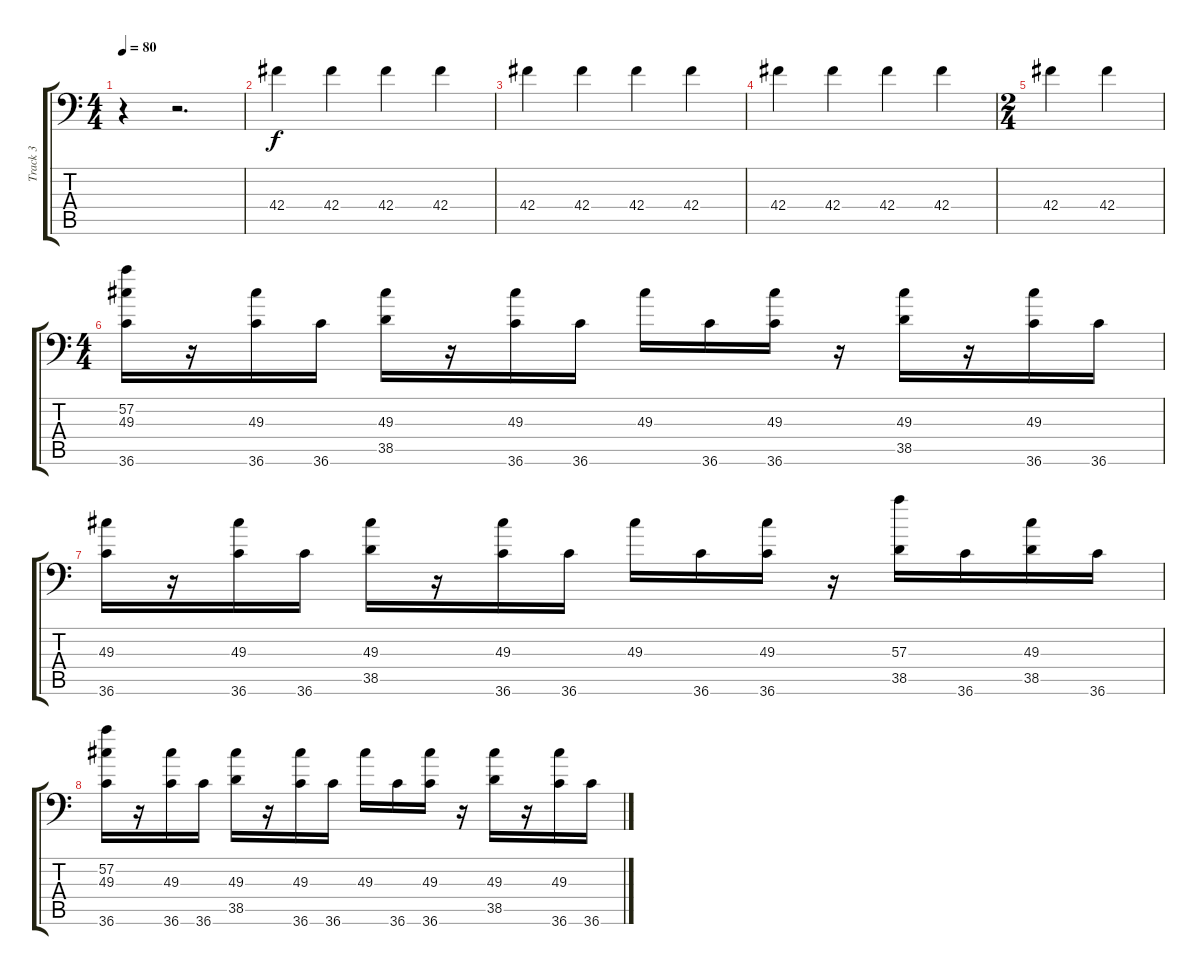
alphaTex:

\track ("Track 3" "Track 3") {instrument acousticgrandpiano}
\staff {score tabs}
\tuning (C-1 C-1 C-1 C-1 C-1 C-1) {hide}
\ts (4 4)
\tempo 80
\clef f4
\ks c
r.4{dy f} r.2{d} |
42.4.4 42.4.4 42.4.4 42.4.4 |
42.4.4 42.4.4 42.4.4 42.4.4 |
42.4.4 42.4.4 42.4.4 42.4.4 |
\ts (2 4)
42.4.4 42.4.4 |
\ts (4 4)
(57.2 49.3 36.6).16 r.16 (49.3 36.6).16 36.6.16 (49.3 38.5).16 r.16 (49.3 36.6).16 36.6.16 49.3.16 36.6.16 (49.3 36.6).16 r.16 (49.3 38.5).16 r.16 (49.3 36.6).16 36.6.16 |
(49.3 36.6).16 r.16 (49.3 36.6).16 36.6.16 (49.3 38.5).16 r.16 (49.3 36.6).16 36.6.16 49.3.16 36.6.16 (49.3 36.6).16 r.16 (57.3 38.5).16 36.6.16 (49.3 38.5).16 36.6.16 |
(57.2 49.3 36.6).16 r.16 (49.3 36.6).16 36.6.16 (49.3 38.5).16 r.16 (49.3 36.6).16 36.6.16 49.3.16 36.6.16 (49.3 36.6).16 r.16 (49.3 38.5).16 r.16 (49.3 36.6).16 36.6.16
